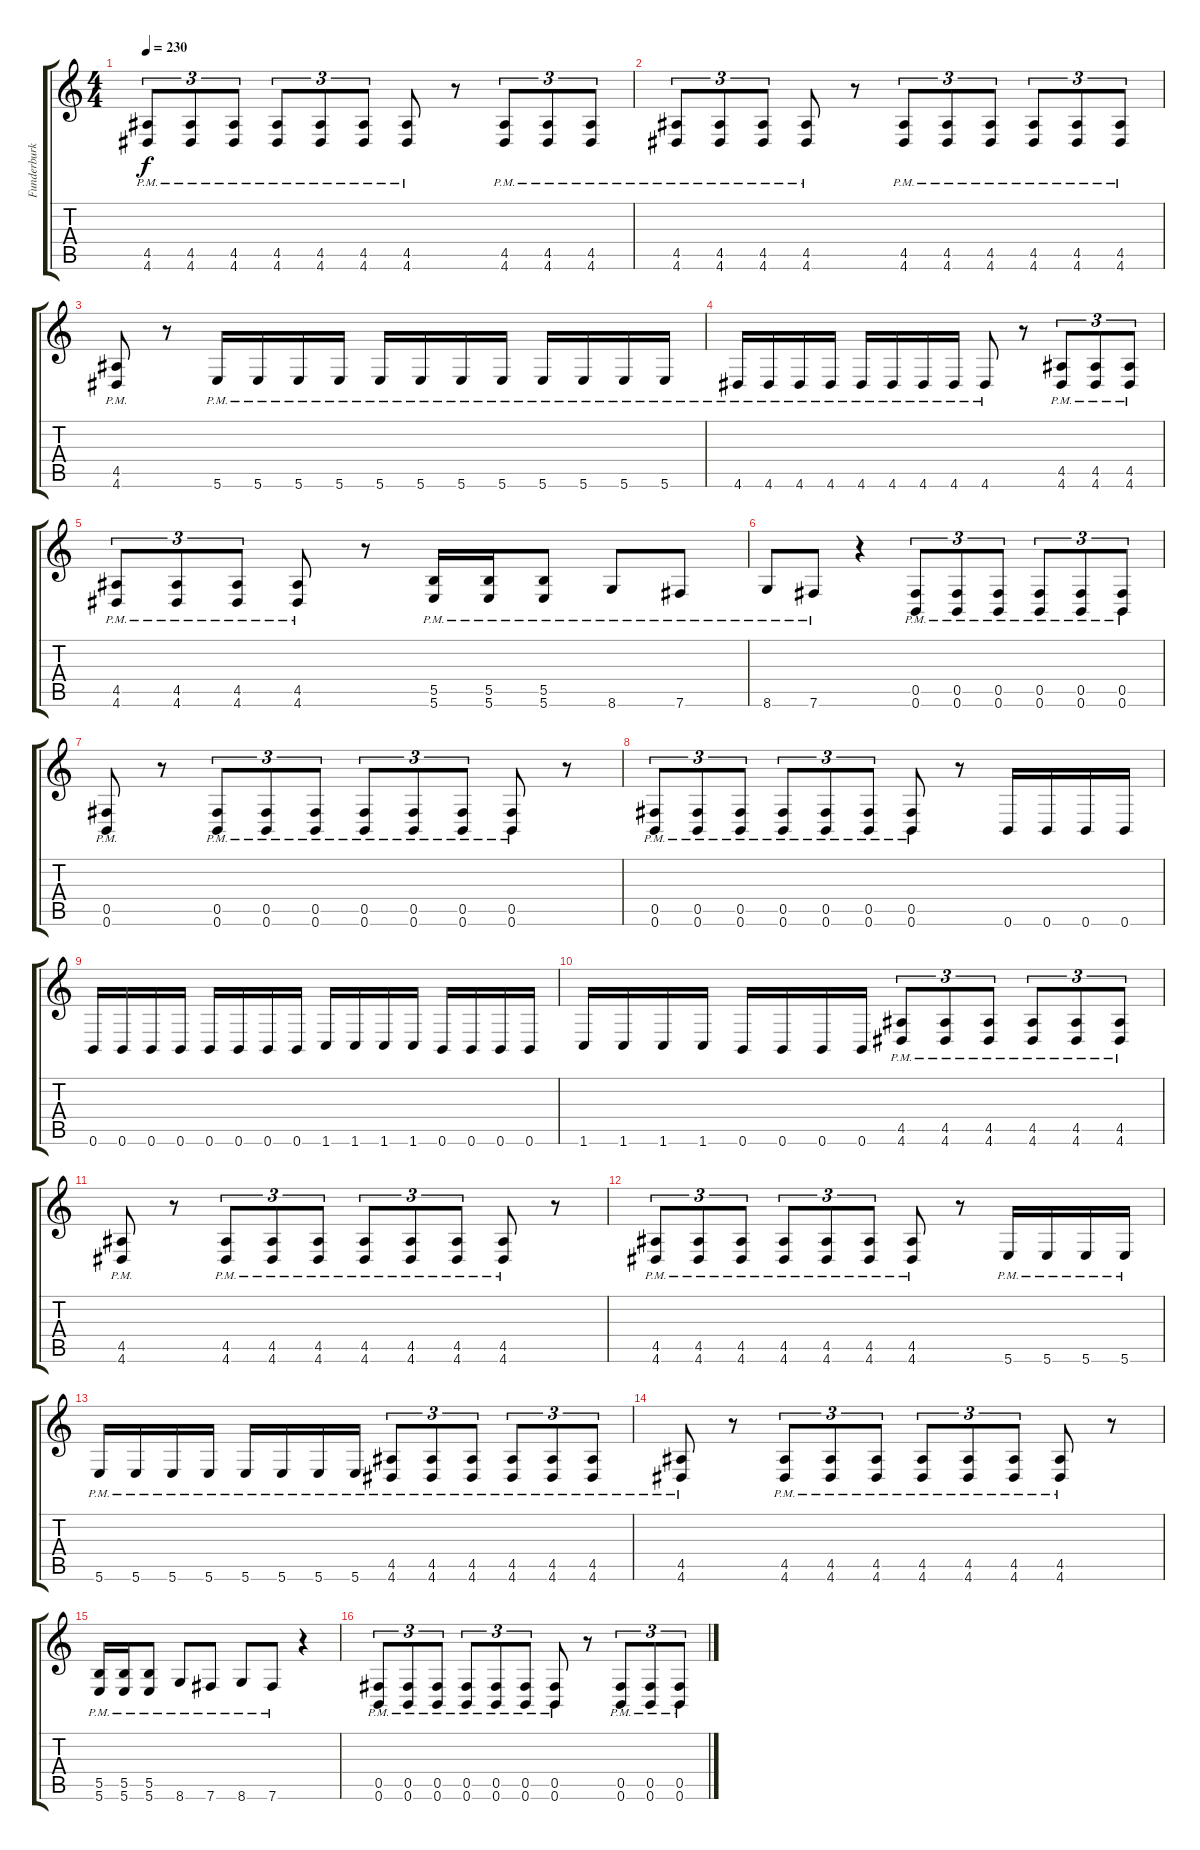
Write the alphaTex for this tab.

\track ("Funderburk Rhythm" "Funderburk") {instrument overdrivenguitar}
\staff {score tabs}
\tuning (Db4 Ab3 E3 B2 Gb2 B1) {hide}
\ts (4 4)
\tempo 230
\clef g2
\ks c
(4.5{pm} 4.6{pm}).8{tu (3 2) dy f} (4.5{pm} 4.6{pm}).8{tu (3 2)} (4.5{pm} 4.6{pm}).8{tu (3 2)} (4.5{pm} 4.6{pm}).8{tu (3 2)} (4.5{pm} 4.6{pm}).8{tu (3 2)} (4.5{pm} 4.6{pm}).8{tu (3 2)} (4.5{pm} 4.6{pm}).8 r.8 (4.5{pm} 4.6{pm}).8{tu (3 2)} (4.5{pm} 4.6{pm}).8{tu (3 2)} (4.5{pm} 4.6{pm}).8{tu (3 2)} |
(4.5{pm} 4.6{pm}).8{tu (3 2)} (4.5{pm} 4.6{pm}).8{tu (3 2)} (4.5{pm} 4.6{pm}).8{tu (3 2)} (4.5{pm} 4.6{pm}).8 r.8 (4.5{pm} 4.6{pm}).8{tu (3 2)} (4.5{pm} 4.6{pm}).8{tu (3 2)} (4.5{pm} 4.6{pm}).8{tu (3 2)} (4.5{pm} 4.6{pm}).8{tu (3 2)} (4.5{pm} 4.6{pm}).8{tu (3 2)} (4.5{pm} 4.6{pm}).8{tu (3 2)} |
(4.5{pm} 4.6{pm}).8 r.8 5.6{pm}.16 5.6{pm}.16 5.6{pm}.16 5.6{pm}.16 5.6{pm}.16 5.6{pm}.16 5.6{pm}.16 5.6{pm}.16 5.6{pm}.16 5.6{pm}.16 5.6{pm}.16 5.6{pm}.16 |
4.6{pm}.16 4.6{pm}.16 4.6{pm}.16 4.6{pm}.16 4.6{pm}.16 4.6{pm}.16 4.6{pm}.16 4.6{pm}.16 4.6{pm}.8 r.8 (4.5{pm} 4.6{pm}).8{tu (3 2)} (4.5{pm} 4.6{pm}).8{tu (3 2)} (4.5{pm} 4.6{pm}).8{tu (3 2)} |
(4.5{pm} 4.6{pm}).8{tu (3 2)} (4.5{pm} 4.6{pm}).8{tu (3 2)} (4.5{pm} 4.6{pm}).8{tu (3 2)} (4.5{pm} 4.6{pm}).8 r.8 (5.5{pm} 5.6{pm}).16 (5.5{pm} 5.6{pm}).16 (5.5{pm} 5.6{pm}).8 8.6{pm}.8 7.6{pm}.8 |
8.6{pm}.8 7.6{pm}.8 r.4 (0.5{pm} 0.6{pm}).8{tu (3 2)} (0.5{pm} 0.6{pm}).8{tu (3 2)} (0.5{pm} 0.6{pm}).8{tu (3 2)} (0.5{pm} 0.6{pm}).8{tu (3 2)} (0.5{pm} 0.6{pm}).8{tu (3 2)} (0.5{pm} 0.6{pm}).8{tu (3 2)} |
(0.5{pm} 0.6{pm}).8 r.8 (0.5{pm} 0.6{pm}).8{tu (3 2)} (0.5{pm} 0.6{pm}).8{tu (3 2)} (0.5{pm} 0.6{pm}).8{tu (3 2)} (0.5{pm} 0.6{pm}).8{tu (3 2)} (0.5{pm} 0.6{pm}).8{tu (3 2)} (0.5{pm} 0.6{pm}).8{tu (3 2)} (0.5{pm} 0.6{pm}).8 r.8 |
(0.5{pm} 0.6{pm}).8{tu (3 2)} (0.5{pm} 0.6{pm}).8{tu (3 2)} (0.5{pm} 0.6{pm}).8{tu (3 2)} (0.5{pm} 0.6{pm}).8{tu (3 2)} (0.5{pm} 0.6{pm}).8{tu (3 2)} (0.5{pm} 0.6{pm}).8{tu (3 2)} (0.5{pm} 0.6{pm}).8 r.8 0.6.16 0.6.16 0.6.16 0.6.16 |
0.6.16 0.6.16 0.6.16 0.6.16 0.6.16 0.6.16 0.6.16 0.6.16 1.6.16 1.6.16 1.6.16 1.6.16 0.6.16 0.6.16 0.6.16 0.6.16 |
1.6.16 1.6.16 1.6.16 1.6.16 0.6.16 0.6.16 0.6.16 0.6.16 (4.5{pm} 4.6{pm}).8{tu (3 2)} (4.5{pm} 4.6{pm}).8{tu (3 2)} (4.5{pm} 4.6{pm}).8{tu (3 2)} (4.5{pm} 4.6{pm}).8{tu (3 2)} (4.5{pm} 4.6{pm}).8{tu (3 2)} (4.5{pm} 4.6{pm}).8{tu (3 2)} |
(4.5{pm} 4.6{pm}).8 r.8 (4.5{pm} 4.6{pm}).8{tu (3 2)} (4.5{pm} 4.6{pm}).8{tu (3 2)} (4.5{pm} 4.6{pm}).8{tu (3 2)} (4.5{pm} 4.6{pm}).8{tu (3 2)} (4.5{pm} 4.6{pm}).8{tu (3 2)} (4.5{pm} 4.6{pm}).8{tu (3 2)} (4.5{pm} 4.6{pm}).8 r.8 |
(4.5{pm} 4.6{pm}).8{tu (3 2)} (4.5{pm} 4.6{pm}).8{tu (3 2)} (4.5{pm} 4.6{pm}).8{tu (3 2)} (4.5{pm} 4.6{pm}).8{tu (3 2)} (4.5{pm} 4.6{pm}).8{tu (3 2)} (4.5{pm} 4.6{pm}).8{tu (3 2)} (4.5{pm} 4.6{pm}).8 r.8 5.6{pm}.16 5.6{pm}.16 5.6{pm}.16 5.6{pm}.16 |
5.6{pm}.16 5.6{pm}.16 5.6{pm}.16 5.6{pm}.16 5.6{pm}.16 5.6{pm}.16 5.6{pm}.16 5.6{pm}.16 (4.5{pm} 4.6{pm}).8{tu (3 2)} (4.5{pm} 4.6{pm}).8{tu (3 2)} (4.5{pm} 4.6{pm}).8{tu (3 2)} (4.5{pm} 4.6{pm}).8{tu (3 2)} (4.5{pm} 4.6{pm}).8{tu (3 2)} (4.5{pm} 4.6{pm}).8{tu (3 2)} |
(4.5{pm} 4.6{pm}).8 r.8 (4.5{pm} 4.6{pm}).8{tu (3 2)} (4.5{pm} 4.6{pm}).8{tu (3 2)} (4.5{pm} 4.6{pm}).8{tu (3 2)} (4.5{pm} 4.6{pm}).8{tu (3 2)} (4.5{pm} 4.6{pm}).8{tu (3 2)} (4.5{pm} 4.6{pm}).8{tu (3 2)} (4.5{pm} 4.6{pm}).8 r.8 |
(5.5{pm} 5.6{pm}).16 (5.5{pm} 5.6{pm}).16 (5.5{pm} 5.6{pm}).8 8.6{pm}.8 7.6{pm}.8 8.6{pm}.8 7.6{pm}.8 r.4 |
(0.5{pm} 0.6{pm}).8{tu (3 2)} (0.5{pm} 0.6{pm}).8{tu (3 2)} (0.5{pm} 0.6{pm}).8{tu (3 2)} (0.5{pm} 0.6{pm}).8{tu (3 2)} (0.5{pm} 0.6{pm}).8{tu (3 2)} (0.5{pm} 0.6{pm}).8{tu (3 2)} (0.5{pm} 0.6{pm}).8 r.8 (0.5{pm} 0.6{pm}).8{tu (3 2)} (0.5{pm} 0.6{pm}).8{tu (3 2)} (0.5{pm} 0.6{pm}).8{tu (3 2)}
